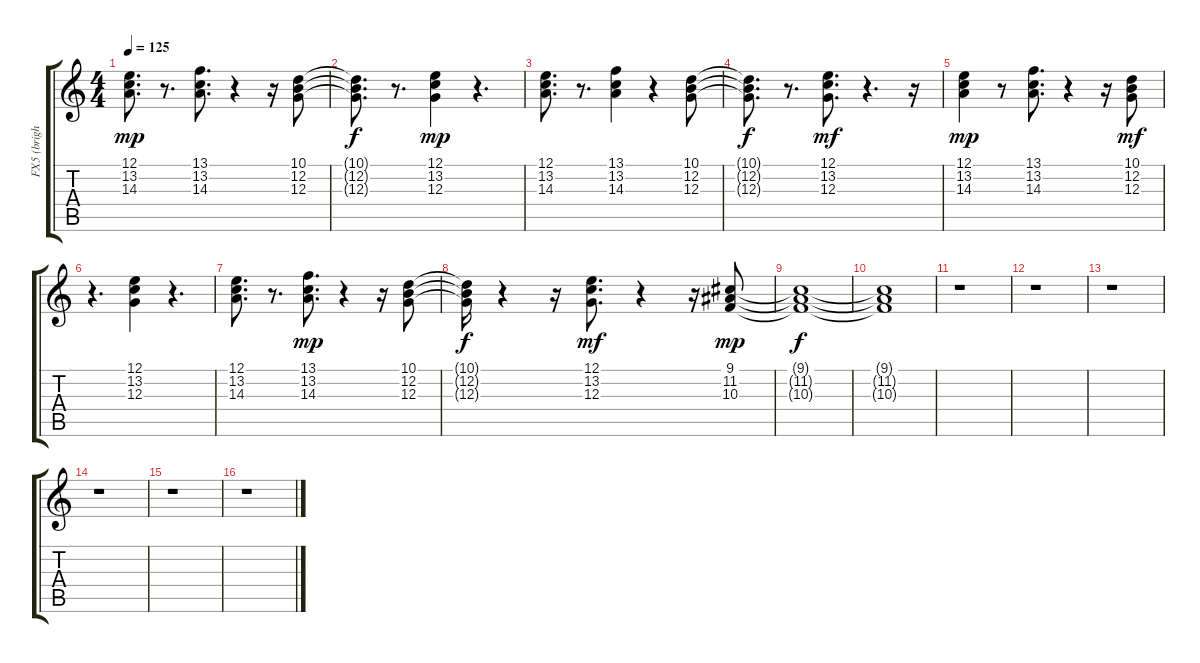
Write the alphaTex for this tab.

\track ("FX5 (brightness)" "FX5 (brigh") {instrument fx5brightness}
\staff {score tabs}
\tuning (E4 B3 G3 D3 A2 E2) {hide}
\ts (4 4)
\tempo 125
\clef g2
\ks c
(12.1 13.2 14.3).8{d dy mp} r.8{d} (13.1 13.2 14.3).8{d} r.4 r.16 (10.1 12.2 12.3).8 |
(10.1{t} 12.2{t} 12.3{t}).8{d dy f} r.8{d} (12.1 13.2 12.3).4{dy mp} r.4{d} |
(12.1 13.2 14.3).8{d} r.8{d} (13.1 13.2 14.3).4 r.4 (10.1 12.2 12.3).8 |
(10.1{t} 12.2{t} 12.3{t}).8{d dy f} r.8{d} (12.1 13.2 12.3).8{d dy mf} r.4{d} r.16 |
(12.1 13.2 14.3).4{dy mp} r.8 (13.1 13.2 14.3).8{d} r.4 r.16 (10.1 12.2 12.3).8{dy mf} |
r.4{d} (12.1 13.2 12.3).4 r.4{d} |
(12.1 13.2 14.3).8{d} r.8{d} (13.1 13.2 14.3).8{d dy mp} r.4 r.16 (10.1 12.2 12.3).8 |
(10.1{t} 12.2{t} 12.3{t}).16{dy f} r.4 r.16 (12.1 13.2 12.3).8{d dy mf} r.4 r.16 (9.1 11.2 10.3).8{dy mp} |
(9.1{t} 11.2{t} 10.3{t}).1{dy f} |
(9.1{t} 11.2{t} 10.3{t}).1 |
r.1 |
r.1 |
r.1 |
r.1 |
r.1 |
r.1
